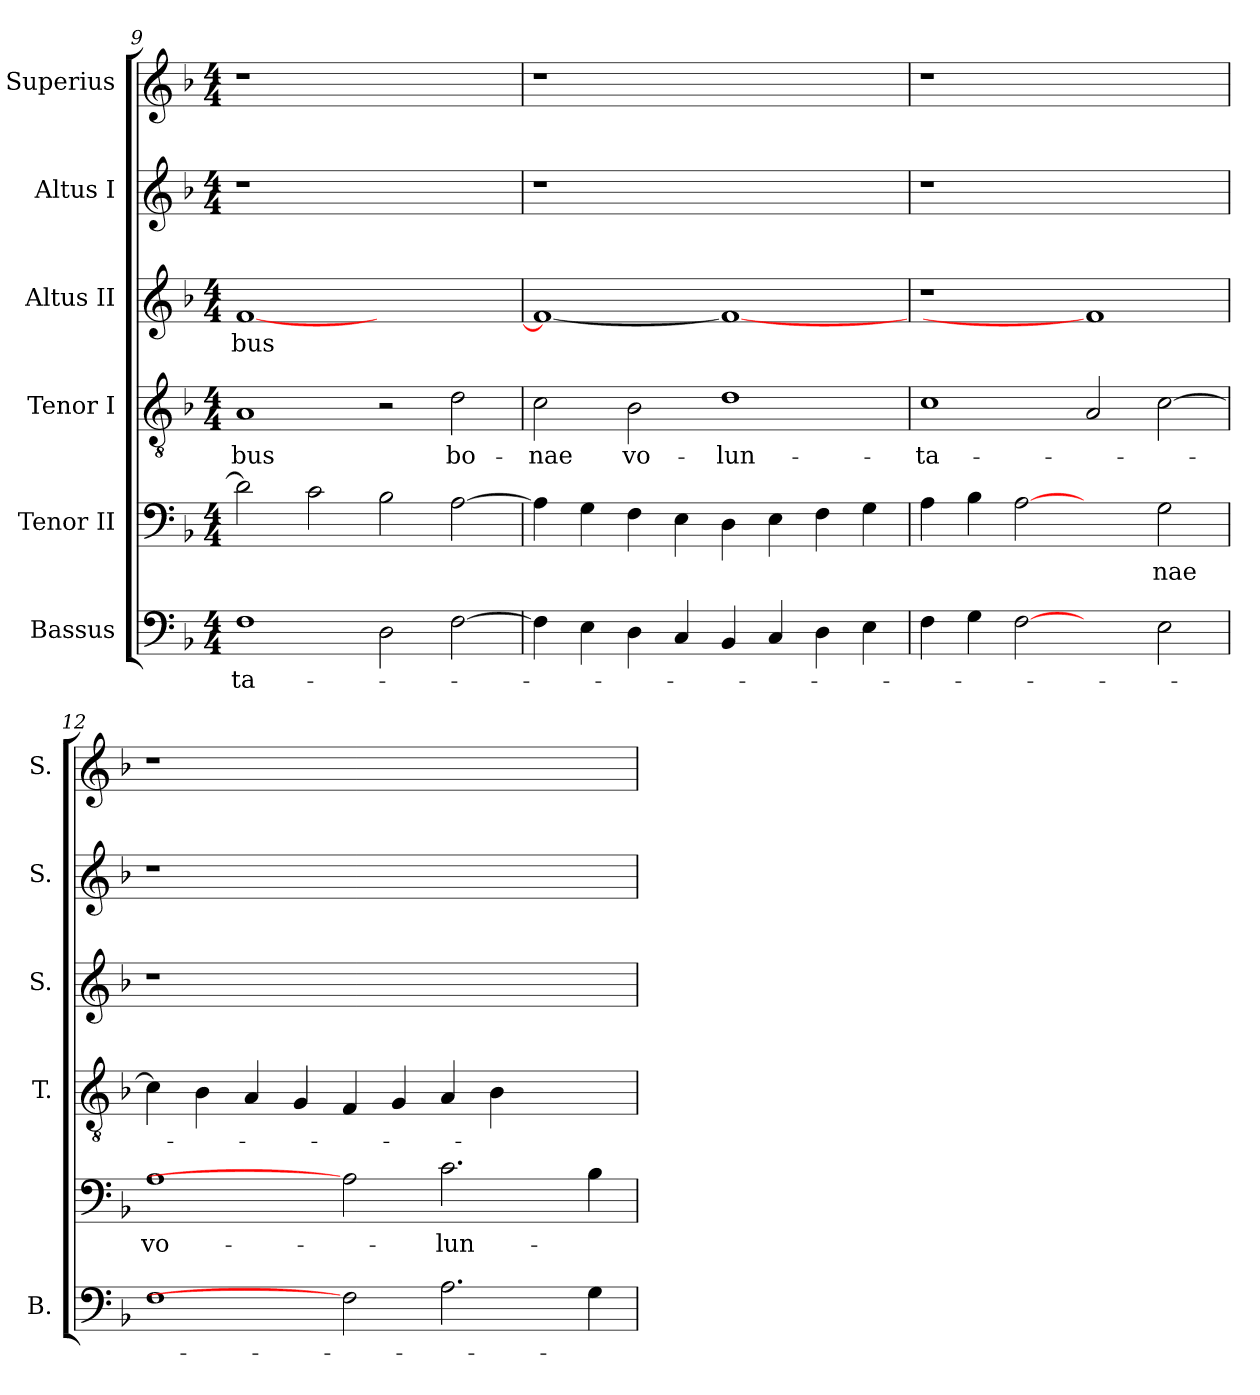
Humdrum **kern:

**kern	**text	**kern	**text	**kern	**text	**kern	**text	**kern	**kern
*part6	*part6	*part5	*part5	*part4	*part4	*part3	*part3	*part2	*part1
*staff6	*staff6	*staff5	*staff5	*staff4	*staff4	*staff3	*staff3	*staff2	*staff1
*I"Bassus	*	*I"Tenor II	*	*I"Tenor I	*	*I"Altus II	*	*I"Altus I	*I"Superius
*I'B.	*	*	*	*I'T.	*	*I'S.	*	*I'S.	*I'S.
*clefF4	*	*clefF4	*	*clefGv2	*	*clefG2	*	*clefG2	*clefG2
*	*	*	*	*ITrd7c12	*	*	*	*	*
*k[b-]	*	*k[b-]	*	*k[b-]	*	*k[b-]	*	*k[b-]	*k[b-]
*F:	*	*F:	*	*F:	*	*F:	*	*F:	*F:
*M4/4	*	*M4/4	*	*M4/4	*	*M4/4	*	*M4/4	*M4/4
=9	=9	=9	=9	=9	=9	=9	=9	=9	=9
!	!LO:LY:b:color=#000000	!	!	!	!	!	!	!	!
!	!	!	!	!	!LO:LY:b:color=#000000	!	!	!	!
!	!	!	!	!	!	!	!LO:LY:b:color=#000000	!LO:N:vis=1	!LO:N:vis=1
1Fi	-ta-	2di\]	.	1AAi	-bus	[<1fi	-bus	1r	1r
.	.	2ci\	.	.	.	.	.	.	.
2Di\	.	2B-i\	.	2r	.	1ryy	.	1ryy	1ryy
!	!	!	!	!	!LO:LY:b:color=#000000	!	!	!	!
[>2Fi\	.	[>2Ai\	.	2Di\	bo-	.	.	.	.
!!LO:PB:g=z
=10	=10	=10	=10	=10	=10	=10	=10	=10	=10
!	!	!	!	!	!LO:LY:b:color=#000000	!	!	!LO:N:vis=1	!LO:N:vis=1
4Fi\]	.	4Ai\]	.	2Ci\	-nae	1fi_<	.	1r	1r
4Ei\	.	4Gi\	.	.	.	.	.	.	.
!	!	!	!	!	!LO:LY:b:color=#000000	!	!	!	!
4Di\	.	4Fi\	.	2BB-i\	vo-	.	.	.	.
4Ci/	.	4Ei\	.	.	.	.	.	.	.
!	!	!	!	!	!LO:LY:b:color=#000000	!	!	!	!
4BB-i/	.	4Di\	.	1Di	-lun-	1fi_	.	1ryy	1ryy
4Ci/	.	4Ei\	.	.	.	.	.	.	.
4Di\	.	4Fi\	.	.	.	.	.	.	.
4Ei\	.	4Gi\	.	.	.	.	.	.	.
=11	=11	=11	=11	=11	=11	=11	=11	=11	=11
!	!	!	!	!	!LO:LY:b:color=#000000	!LO:N:vis=1	!	!LO:N:vis=1	!LO:N:vis=1
4Fi\	.	4Ai\	.	1Ci	-ta-	1r	.	1r	1r
4Gi\	.	4B-i\	.	.	.	.	.	.	.
[2Fi	.	[2Ai	.	.	.	.	.	.	.
2ryy	.	2ryy	.	2AAi/	.	1fi]	.	1ryy	1ryy
!	!	!	!LO:LY:b:color=#000000	!	!	!	!	!	!
2Ei\	.	2Gi\	-nae	[>2Ci\	.	.	.	.	.
=12	=12	=12	=12	=12	=12	=12	=12	=12	=12
!	!	!	!LO:LY:b:color=#000000	!	!	!LO:N:vis=1	!	!LO:N:vis=1	!LO:N:vis=1
1Fi	.	1Ai	vo-	4Ci\]	.	1r	.	1r	1r
.	.	.	.	4BB-i\	.	.	.	.	.
.	.	.	.	4AAi/	.	.	.	.	.
.	.	.	.	4GGi/	.	.	.	.	.
2Fi]	.	2Ai]	.	4FFi/	.	1.ryy	.	1.ryy	1.ryy
.	.	.	.	4GGi/	.	.	.	.	.
!	!	!	!LO:LY:b:color=#000000	!	!	!	!	!	!
2.Ai\	.	2.ci\	-lun-	4AAi/	.	.	.	.	.
.	.	.	.	4BB-i\	.	.	.	.	.
.	.	.	.	2ryy	.	.	.	.	.
4Gi\	.	4B-i\	.	.	.	.	.	.	.
=	=	=	=	=	=	=	=	=	=
*-	*-	*-	*-	*-	*-	*-	*-	*-	*-
